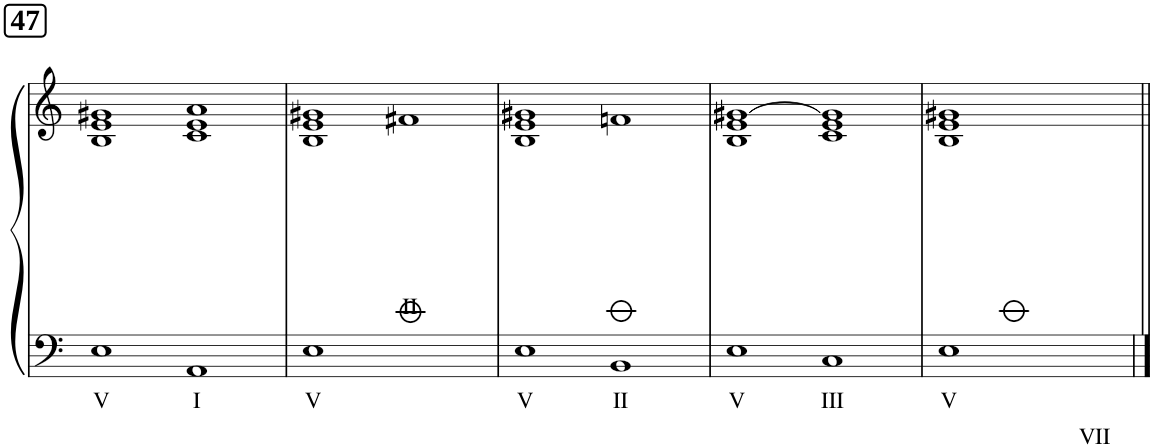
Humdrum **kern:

**kern	**text	**text	**kern	**text
*part1	*part1	*part1	*part1	*part1
*staff2	*staff2	*staff2	*staff1	*staff1
*I"Piano	*	*	*	*
*I'Pno	*	*	*	*
*clefF4	*	*	*clefG2	*
*k[]	*	*	*k[]	*
*M8/4	*	*	*M8/4	*
!!LO:REH:place=s1:a:B:cj:fs=14:t=47
=1	=1	=1	=1	=1
!	!LO:LY:b	!	!	!
1E	V	.	1B 1e 1g#X	.
!	!LO:LY:b	!	!	!
1AA	I	.	1c 1e 1a	.
=2	=2	=2	=2	=2
!	!LO:LY:b	!	!	!
1E	V	.	1B 1e 1g#X	.
!	!	!	!	!LO:LY:b
1ryy	.	.	1f#X	II
=3	=3	=3	=3	=3
!	!LO:LY:b	!	!	!
1E	V	.	1B 1e 1g#X	.
!	!LO:LY:b	!	!	!
1BB	II	.	1fn	.
=4	=4	=4	=4	=4
!	!LO:LY:b	!	!	!
1E	V	.	1B 1e [1g#X	.
!	!LO:LY:b	!	!	!
1C	III	.	1c 1e 1g#]	.
=5	=5	=5	=5	=5
!	!LO:LY:b	!LO:LY:b	!	!
1E	V	VII	1B 1e 1g#X	.
1ryy	.	.	1ryy	.
=||	=||	=||	=||	=||
*-	*-	*-	*-	*-
